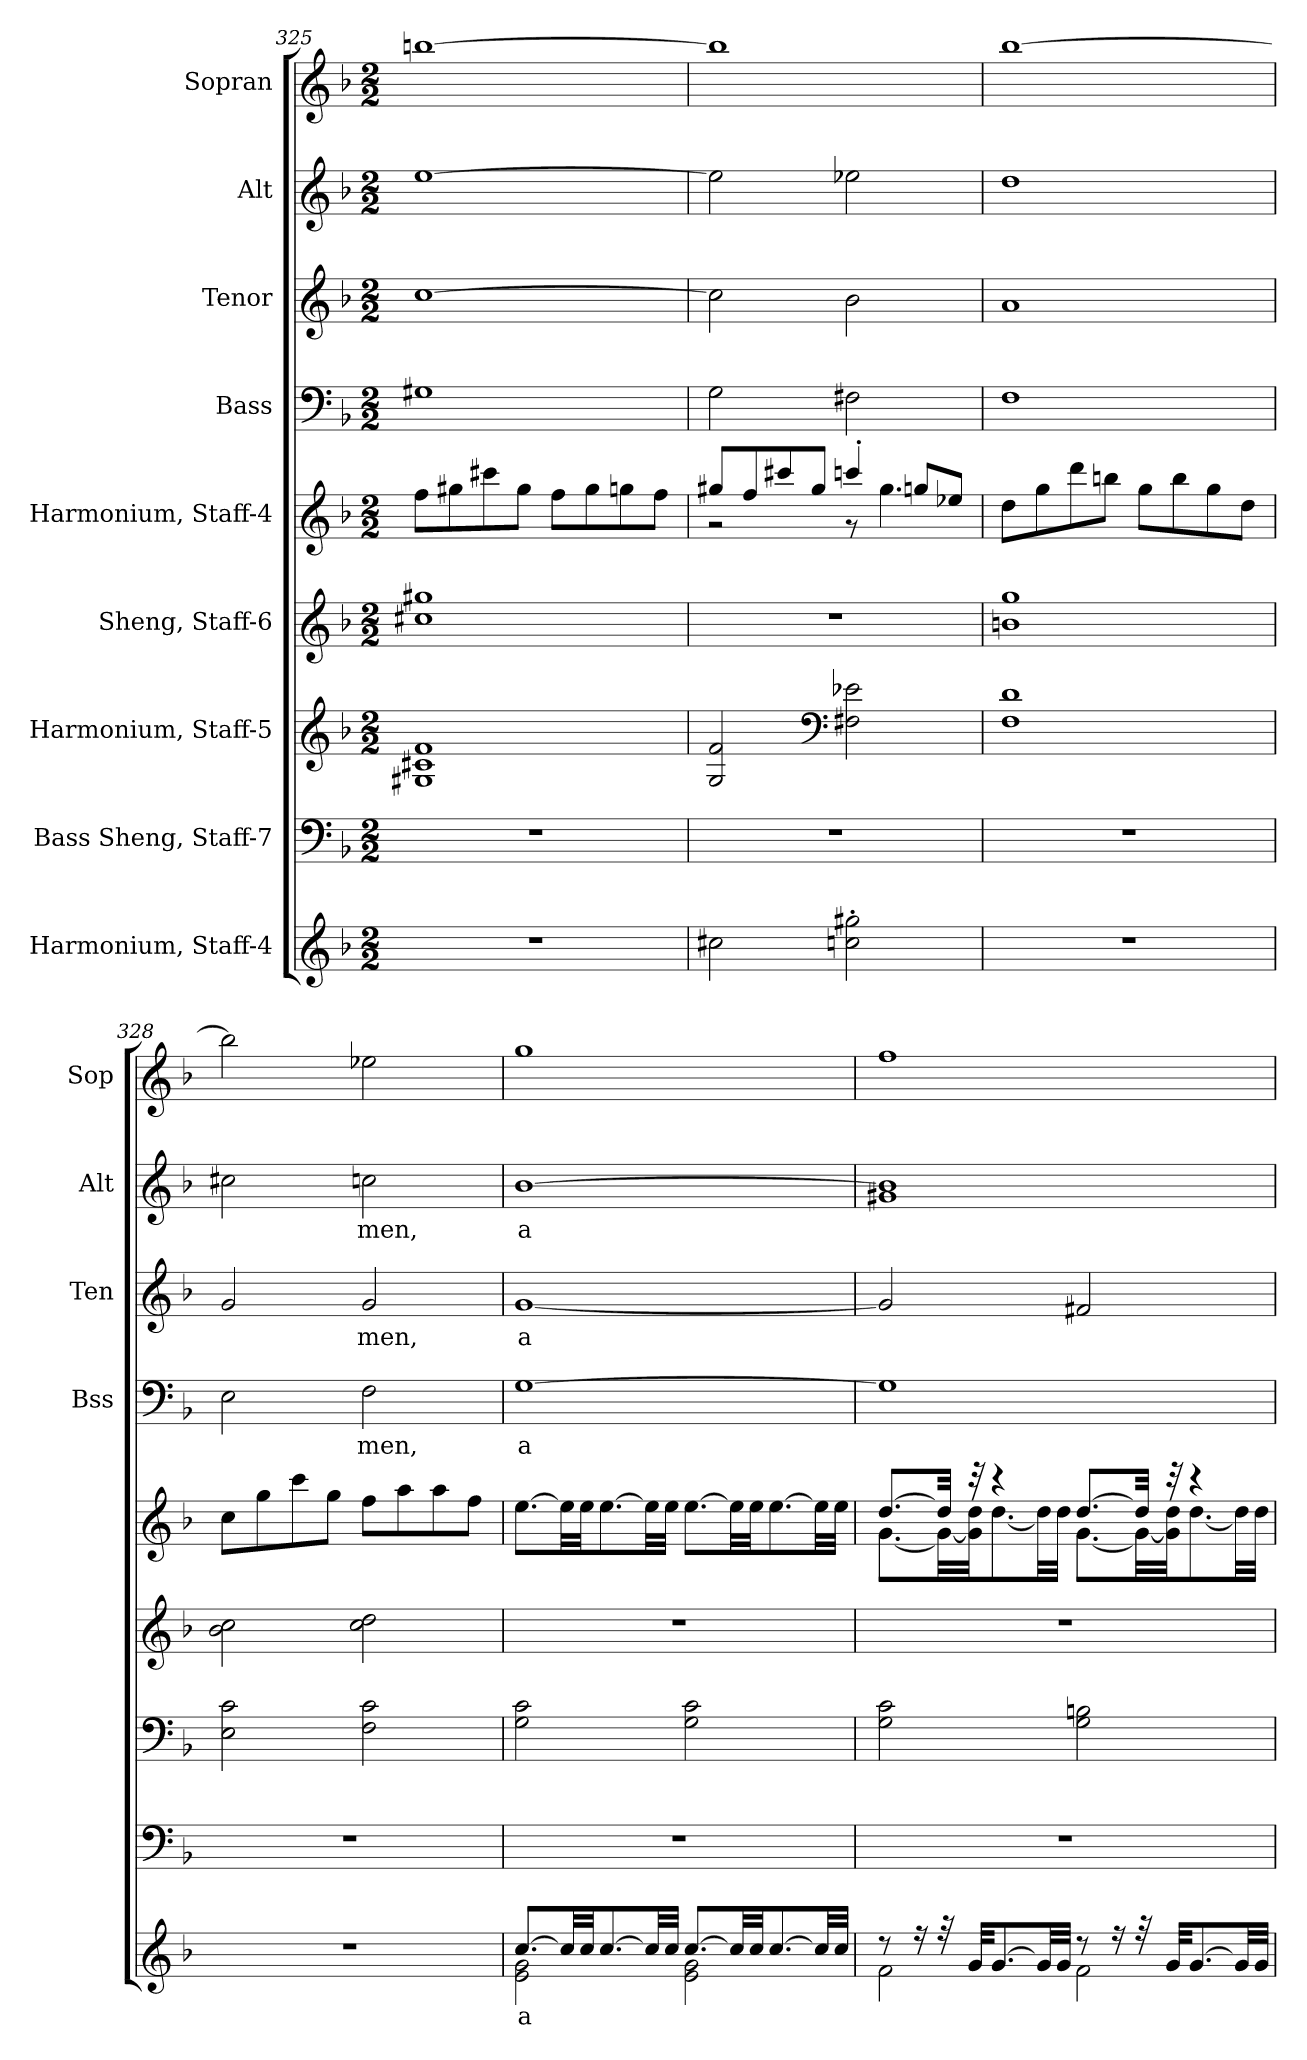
**kern	**text	**kern	**kern	**kern	**kern	**kern	**text	**kern	**text	**kern	**text	**kern
*part9	*part9	*part8	*part7	*part6	*part5	*part4	*part4	*part3	*part3	*part2	*part2	*part1
*staff9	*staff9	*staff8	*staff7	*staff6	*staff5	*staff4	*staff4	*staff3	*staff3	*staff2	*staff2	*staff1
*I"Harmonium, Staff-4	*	*I"Bass Sheng, Staff-7	*I"Harmonium, Staff-5	*I"Sheng, Staff-6	*I"Harmonium, Staff-4	*I"Bass	*	*I"Tenor	*	*I"Alt	*	*I"Sopran
*	*	*	*	*	*	*I'Bss	*	*I'Ten	*	*I'Alt	*	*I'Sop
*clefG2	*	*clefF4	*clefG2	*clefG2	*clefG2	*clefF4	*	*clefG2	*	*clefG2	*	*clefG2
*	*	*	*	*	*	*	*	*ITrd4c7	*	*ITrd2c3	*	*ITrd2c3
*k[b-]	*	*k[b-]	*k[b-]	*k[b-]	*k[b-]	*k[b-]	*	*k[b-e-]	*	*k[f#c#]	*	*k[f#c#]
*M2/2	*	*M2/2	*M2/2	*M2/2	*M2/2	*M2/2	*	*M2/2	*	*M2/2	*	*M2/2
=325	=325	=325	=325	=325	=325	=325	=325	=325	=325	=325	=325	=325
1r	.	1r	1G#X 1c#X 1f	1cc#X 1gg#X	8ff\L	1G#X	.	[1f	.	[1cc#	.	[1gg#X
.	.	.	.	.	8gg#X\	.	.	.	.	.	.	.
.	.	.	.	.	8ccc#X\	.	.	.	.	.	.	.
.	.	.	.	.	8gg#\J	.	.	.	.	.	.	.
.	.	.	.	.	8ff\L	.	.	.	.	.	.	.
.	.	.	.	.	8gg#\	.	.	.	.	.	.	.
.	.	.	.	.	8ggn\	.	.	.	.	.	.	.
.	.	.	.	.	8ff\J	.	.	.	.	.	.	.
=326	=326	=326	=326	=326	=326	=326	=326	=326	=326	=326	=326	=326
*	*	*	*	*	*^	*	*	*	*	*	*	*
2cc#X\	.	1r	2G/ 2f/	1r	8gg#X/L	2r	2G\	.	2f\]	.	2cc#\]	.	1gg#]
.	.	.	.	.	8ff/	.	.	.	.	.	.	.	.
.	.	.	.	.	8ccc#X/	.	.	.	.	.	.	.	.
.	.	.	.	.	8gg#/J	.	.	.	.	.	.	.	.
*	*	*	*clefF4	*	*	*	*	*	*	*	*	*	*
2ccn\' 2gg#X\'	.	.	2F#X\ 2e-X\	.	4cccn'/	8r	2F#X\	.	2e-\	.	2ccn\	.	.
.	.	.	.	.	.	4.gg#\	.	.	.	.	.	.	.
.	.	.	.	.	8ggn/L	.	.	.	.	.	.	.	.
.	.	.	.	.	8ee-X/J	.	.	.	.	.	.	.	.
*	*	*	*	*	*v	*v	*	*	*	*	*	*	*
!!LO:PB:g=z
=327	=327	=327	=327	=327	=327	=327	=327	=327	=327	=327	=327	=327
1r	.	1r	1F 1d	1bn 1gg	8dd\L	1F	.	1d	.	1b	.	[1gg
.	.	.	.	.	8gg\	.	.	.	.	.	.	.
.	.	.	.	.	8ddd\	.	.	.	.	.	.	.
.	.	.	.	.	8bbn\J	.	.	.	.	.	.	.
.	.	.	.	.	8gg\L	.	.	.	.	.	.	.
.	.	.	.	.	8bb\	.	.	.	.	.	.	.
.	.	.	.	.	8gg\	.	.	.	.	.	.	.
.	.	.	.	.	8dd\J	.	.	.	.	.	.	.
=328	=328	=328	=328	=328	=328	=328	=328	=328	=328	=328	=328	=328
1r	.	1r	2E\ 2c\	2b-\ 2cc\	8cc\L	2E\	.	2c/	.	2a#X\	.	2gg\]
.	.	.	.	.	8gg\	.	.	.	.	.	.	.
.	.	.	.	.	8ccc\	.	.	.	.	.	.	.
.	.	.	.	.	8gg\J	.	.	.	.	.	.	.
.	.	.	2F\ 2c\	2cc\ 2dd\	8ff\L	2F\	men,	2c/	men,	2an\	men,	2ccn\
.	.	.	.	.	8aa\	.	.	.	.	.	.	.
.	.	.	.	.	8aa\	.	.	.	.	.	.	.
.	.	.	.	.	8ff\J	.	.	.	.	.	.	.
=329	=329	=329	=329	=329	=329	=329	=329	=329	=329	=329	=329	=329
*^	*	*	*	*	*	*	*	*	*	*	*	*
[8.cc/L	2e\ 2g\	a	1r	2G\ 2c\	1r	[8.ee\L	[1G	a	[1c	a	[1g	a	1ee
32cc/LL]	.	.	.	.	.	32ee\LL]	.	.	.	.	.	.	.
32cc/JJ	.	.	.	.	.	32ee\JJ	.	.	.	.	.	.	.
[8.cc/	.	.	.	.	.	[8.ee\	.	.	.	.	.	.	.
32cc/LL]	.	.	.	.	.	32ee\LL]	.	.	.	.	.	.	.
32cc/JJJ	.	.	.	.	.	32ee\JJJ	.	.	.	.	.	.	.
[8.cc/L	2e\ 2g\	.	.	2G\ 2c\	.	[8.ee\L	.	.	.	.	.	.	.
32cc/LL]	.	.	.	.	.	32ee\LL]	.	.	.	.	.	.	.
32cc/JJ	.	.	.	.	.	32ee\JJ	.	.	.	.	.	.	.
[8.cc/	.	.	.	.	.	[8.ee\	.	.	.	.	.	.	.
32cc/LL]	.	.	.	.	.	32ee\LL]	.	.	.	.	.	.	.
32cc/JJJ	.	.	.	.	.	32ee\JJJ	.	.	.	.	.	.	.
!!LO:PB:g=z
=330	=330	=330	=330	=330	=330	=330	=330	=330	=330	=330	=330	=330	=330
*	*	*	*	*	*	*^	*	*	*	*	*^	*	*
8r	2f\	.	1r	2G\ 2c\	1r	[8.dd/L	[8.g\L	1G]	.	2c/]	.	1g]	1e#X	.	1dd
16r	.	.	.	.	.	.	.	.	.	.	.	.	.	.	.
32r	.	.	.	.	.	32dd/Jkk]	32g\LL_	.	.	.	.	.	.	.	.
32g/KKL	.	.	.	.	.	32r	32g\] 32dd\JJ	.	.	.	.	.	.	.	.
[8.g/	.	.	.	.	.	4r	[8.dd\	.	.	.	.	.	.	.	.
32g/LL]	.	.	.	.	.	.	32dd\LL]	.	.	.	.	.	.	.	.
32g/JJJ	.	.	.	.	.	.	32dd\JJJ	.	.	.	.	.	.	.	.
8r	2f\	.	.	2G\ 2Bn\	.	[8.dd/L	[8.g\L	.	.	2Bn/	.	.	.	.	.
16r	.	.	.	.	.	.	.	.	.	.	.	.	.	.	.
32r	.	.	.	.	.	32dd/Jkk]	32g\LL_	.	.	.	.	.	.	.	.
32g/KKL	.	.	.	.	.	32r	32g\] 32dd\JJ	.	.	.	.	.	.	.	.
[8.g/	.	.	.	.	.	4r	[8.dd\	.	.	.	.	.	.	.	.
32g/LL]	.	.	.	.	.	.	32dd\LL]	.	.	.	.	.	.	.	.
32g/JJJ	.	.	.	.	.	.	32dd\JJJ	.	.	.	.	.	.	.	.
*v	*v	*	*	*	*	*v	*v	*	*	*	*	*v	*v	*	*
=	=	=	=	=	=	=	=	=	=	=	=	=
*-	*-	*-	*-	*-	*-	*-	*-	*-	*-	*-	*-	*-
